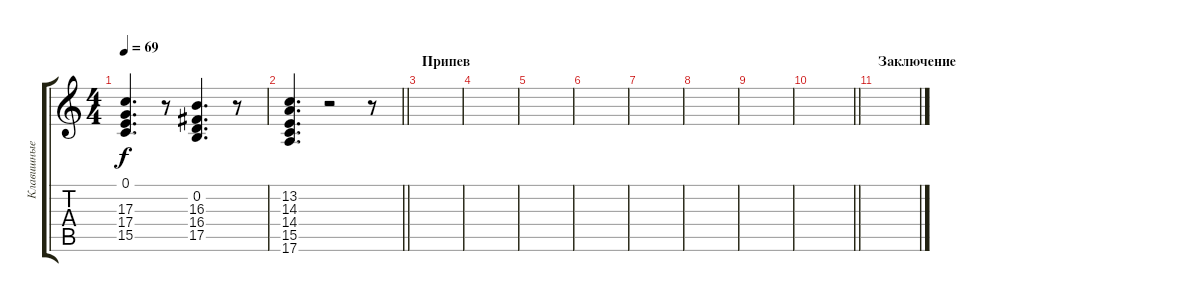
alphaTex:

\track ("Клавишные III" "Клавишные ") {instrument acousticgrandpiano}
\staff {score tabs}
\tuning (E4 B3 G3 D3 A2 E2) {hide}
\ts (4 4)
\tempo 69
\clef g2
\ks c
(0.1 17.3 17.4 15.5).4{d dy f} r.8 (0.2 16.3 16.4 17.5).4{d} r.8 |
\barLineRight lightlight
(13.2 14.3 14.4 15.5 17.6).4{d} r.2 r.8 |
\section ("" "Припев")
|
|
|
|
|
|
|
\barLineRight lightlight
|
\section ("" "Заключение")
